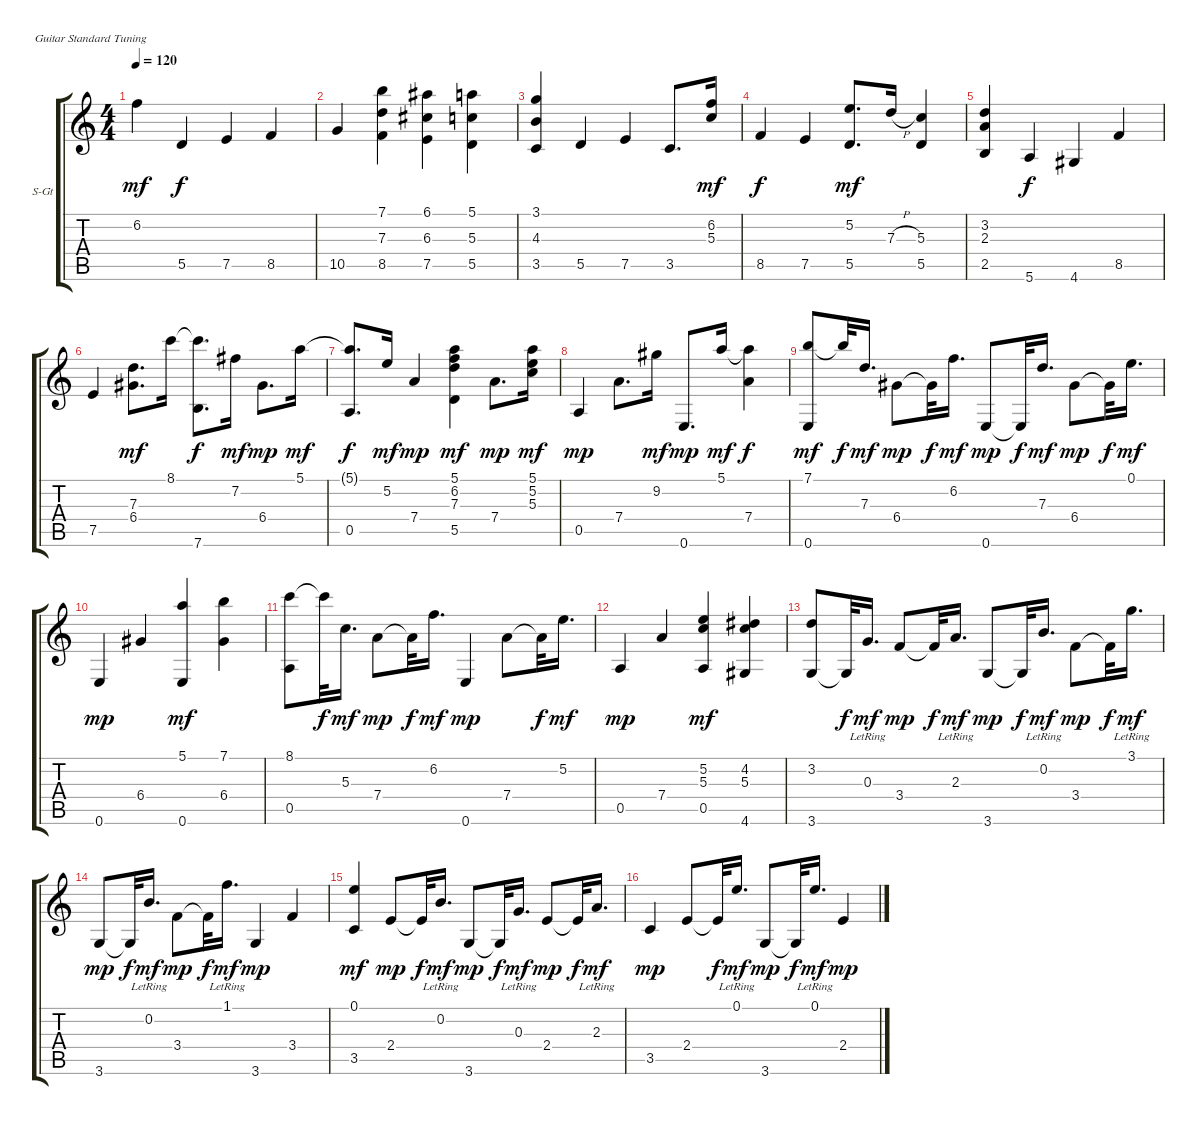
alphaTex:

\bracketExtendMode groupsimilarinstruments
\firstSystemTrackNameOrientation horizontal
\otherSystemsTrackNameOrientation horizontal
\track ("Acoustic Guitar (steel)" "S-Gt") {instrument acousticguitarsteel}
\staff {score tabs}
\tuning (E4 B3 G3 D3 A2 E2)
\ts (4 4)
\tempo 120
\clef g2
\ks c
6.2.4{dy mf} 5.5.4{dy f} 7.5.4 8.5.4 |
10.5.4 (7.1 7.3 8.5).4 (6.1 6.3 7.5).4 (5.1 5.3 5.5).4 |
(3.1 4.3 3.5).4 5.5.4 7.5.4 3.5.8{d} (6.2 5.3).16{dy mf} |
8.5.4{dy f} 7.5.4 (5.2 5.5).8{d dy mf} 7.3{h}.16 (5.3 5.5).4 |
(3.2 2.3 2.5).4 5.6.4{dy f} 4.6.4 8.5.4 |
7.5.4 (7.3 6.4).8{d dy mf} 8.1.16 (8.1{t} 7.6).8{d dy f} 7.2.16{dy mf} 6.4.8{d dy mp} 5.1.16{dy mf} |
(5.1{t} 0.5).8{d dy f} 5.2.16{dy mf} 7.4.4{dy mp} (5.1 6.2 7.3 5.5).4{dy mf} 7.4.8{d dy mp} (5.1 5.2 5.3).16{dy mf} |
0.5.4{dy mp} 7.4.8{d} 9.2.16{dy mf} 0.6.8{d dy mp} 5.1.16{dy mf} (5.1{t} 7.4).4{dy f} |
(7.1 0.6).8{dy mf} 7.1{t}.32{dy f} 7.3.16{d dy mf} 6.4.8{dy mp} 6.4{t}.32{dy f} 6.2.16{d dy mf} 0.6.8{dy mp} 0.6{t}.32{dy f} 7.3.16{d dy mf} 6.4.8{dy mp} 6.4{t}.32{dy f} 0.1.16{d dy mf} |
0.6.4{dy mp} 6.4.4 (5.1 0.6).4{dy mf} (7.1 6.4).4 |
(8.1 0.5).8 8.1{t}.32{dy f} 5.3.16{d dy mf} 7.4.8{dy mp} 7.4{t}.32{dy f} 6.2.16{d dy mf} 0.6.4{dy mp} 7.4.8 7.4{t}.32{dy f} 5.2.16{d dy mf} |
0.5.4{dy mp} 7.4.4 (5.2 5.3 0.5).4{dy mf} (4.2 5.3 4.6).4 |
(3.2 3.6).8 3.6{t}.32{dy f} 0.3{lr}.16{d dy mf} 3.4.8{dy mp} 3.4{t}.32{dy f} 2.3{lr}.16{d dy mf} 3.6.8{dy mp} 3.6{t}.32{dy f} 0.2{lr}.16{d dy mf} 3.4.8{dy mp} 3.4{t}.32{dy f} 3.1{lr}.16{d dy mf} |
3.6.8{dy mp} 3.6{t}.32{dy f} 0.2{lr}.16{d dy mf} 3.4.8{dy mp} 3.4{t}.32{dy f} 1.1{lr}.16{d dy mf} 3.6.4{dy mp} 3.4.4 |
(0.1 3.5).4{dy mf} 2.4.8{dy mp} 2.4{t}.32{dy f} 0.2{lr}.16{d dy mf} 3.6.8{dy mp} 3.6{t}.32{dy f} 0.3{lr}.16{d dy mf} 2.4.8{dy mp} 2.4{t}.32{dy f} 2.3{lr}.16{d dy mf} |
3.5.4{dy mp} 2.4.8 2.4{t}.32{dy f} 0.1{lr}.16{d dy mf} 3.6.8{dy mp} 3.6{t}.32{dy f} 0.1{lr}.16{d dy mf} 2.4.4{dy mp}
